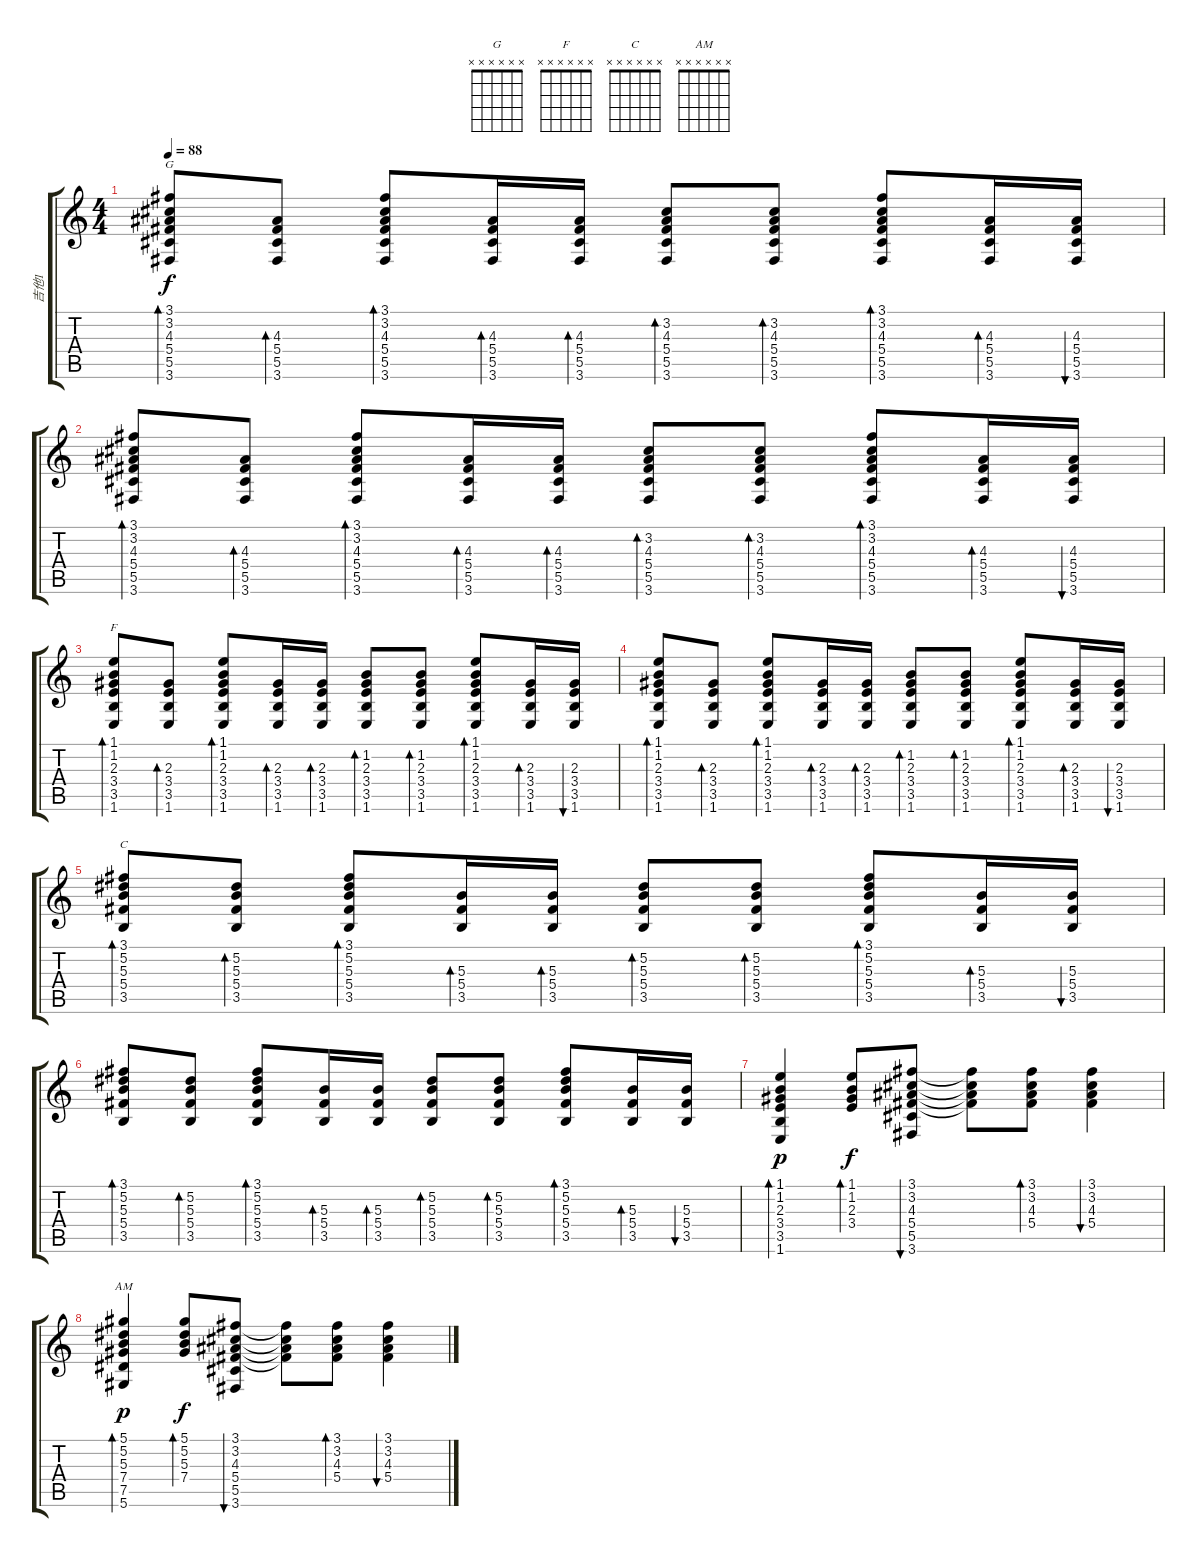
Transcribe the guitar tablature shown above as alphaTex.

\track ("吉他1" "吉他1") {instrument acousticguitarsteel}
\staff {score tabs}
\tuning (Eb4 Bb3 Gb3 Db3 Ab2 Eb2) {hide}
\chord ("G" x x x x x x) {firstfret 0}
\chord ("F" x x x x x x) {firstfret 0}
\chord ("C" x x x x x x) {firstfret 0}
\chord ("AM" x x x x x x) {firstfret 0}
\ts (4 4)
\tempo 88
\clef g2
\ks c
(3.1 3.2 4.3 5.4 5.5 3.6).8{bd 30 ch "G" dy f} (4.3 5.4 5.5 3.6).8{bd 30} (3.1 3.2 4.3 5.4 5.5 3.6).8{bd 30} (4.3 5.4 5.5 3.6).16{bd 30} (4.3 5.4 5.5 3.6).16{bd 30} (3.2 4.3 5.4 5.5 3.6).8{bd 30} (3.2 4.3 5.4 5.5 3.6).8{bd 30} (3.1 3.2 4.3 5.4 5.5 3.6).8{bd 30} (4.3 5.4 5.5 3.6).16{bd 30} (4.3 5.4 5.5 3.6).16{bu 30} |
(3.1 3.2 4.3 5.4 5.5 3.6).8{bd 30} (4.3 5.4 5.5 3.6).8{bd 30} (3.1 3.2 4.3 5.4 5.5 3.6).8{bd 30} (4.3 5.4 5.5 3.6).16{bd 30} (4.3 5.4 5.5 3.6).16{bd 30} (3.2 4.3 5.4 5.5 3.6).8{bd 30} (3.2 4.3 5.4 5.5 3.6).8{bd 30} (3.1 3.2 4.3 5.4 5.5 3.6).8{bd 30} (4.3 5.4 5.5 3.6).16{bd 30} (4.3 5.4 5.5 3.6).16{bu 30} |
(1.1 1.2 2.3 3.4 3.5 1.6).8{bd 30 ch "F"} (2.3 3.4 3.5 1.6).8{bd 30} (1.1 1.2 2.3 3.4 3.5 1.6).8{bd 30} (2.3 3.4 3.5 1.6).16{bd 30} (2.3 3.4 3.5 1.6).16{bd 30} (1.2 2.3 3.4 3.5 1.6).8{bd 30} (1.2 2.3 3.4 3.5 1.6).8{bd 30} (1.1 1.2 2.3 3.4 3.5 1.6).8{bd 30} (2.3 3.4 3.5 1.6).16{bd 30} (2.3 3.4 3.5 1.6).16{bu 30} |
(1.1 1.2 2.3 3.4 3.5 1.6).8{bd 30} (2.3 3.4 3.5 1.6).8{bd 30} (1.1 1.2 2.3 3.4 3.5 1.6).8{bd 30} (2.3 3.4 3.5 1.6).16{bd 30} (2.3 3.4 3.5 1.6).16{bd 30} (1.2 2.3 3.4 3.5 1.6).8{bd 30} (1.2 2.3 3.4 3.5 1.6).8{bd 30} (1.1 1.2 2.3 3.4 3.5 1.6).8{bd 30} (2.3 3.4 3.5 1.6).16{bd 30} (2.3 3.4 3.5 1.6).16{bu 30} |
(3.1 5.2 5.3 5.4 3.5).8{bd 30 ch "C"} (5.2 5.3 5.4 3.5).8{bd 30} (3.1 5.2 5.3 5.4 3.5).8{bd 30} (5.3 5.4 3.5).16{bd 30} (5.3 5.4 3.5).16{bd 30} (5.2 5.3 5.4 3.5).8{bd 30} (5.2 5.3 5.4 3.5).8{bd 30} (3.1 5.2 5.3 5.4 3.5).8{bd 30} (5.3 5.4 3.5).16{bd 30} (5.3 5.4 3.5).16{bu 30} |
(3.1 5.2 5.3 5.4 3.5).8{bd 30} (5.2 5.3 5.4 3.5).8{bd 30} (3.1 5.2 5.3 5.4 3.5).8{bd 30} (5.3 5.4 3.5).16{bd 30} (5.3 5.4 3.5).16{bd 30} (5.2 5.3 5.4 3.5).8{bd 30} (5.2 5.3 5.4 3.5).8{bd 30} (3.1 5.2 5.3 5.4 3.5).8{bd 30} (5.3 5.4 3.5).16{bd 30} (5.3 5.4 3.5).16{bu 30} |
(1.1 1.2 2.3 3.4 3.5 1.6).4{bd 30 dy p} (1.1 1.2 2.3 3.4).8{bd 30 dy f} (3.1 3.2 4.3 5.4 5.5 3.6).8{bu 30} (3.1{t} 3.2{t} 4.3{t} 5.4{t}).8 (3.1 3.2 4.3 5.4).8{bd 30} (3.1 3.2 4.3 5.4).4{bu 30} |
(5.1 5.2 5.3 7.4 7.5 5.6).4{bd 30 ch "AM" dy p} (5.1 5.2 5.3 7.4).8{bd 30 dy f} (3.1 3.2 4.3 5.4 5.5 3.6).8{bu 30} (3.1{t} 3.2{t} 4.3{t} 5.4{t}).8 (3.1 3.2 4.3 5.4).8{bd 30} (3.1 3.2 4.3 5.4).4{bu 30}
